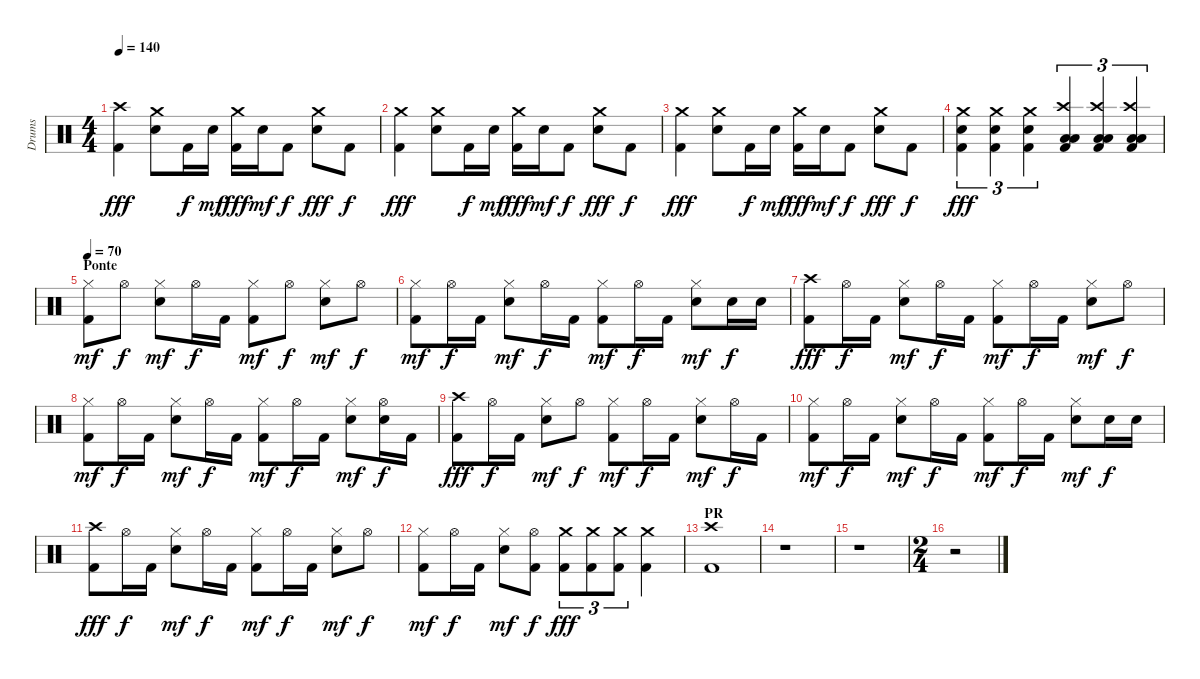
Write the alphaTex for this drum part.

\track ("Drums" "Drums") {instrument percussion}
\staff {score}
\articulation defaults
\ts (4 4)
\tempo 140
\clef neutral
\ks c
("Kick (hit) 2" "Crash high (hit)").4{dy fff} ("Electric Snare (hit)" "Crash medium (hit)").8 "Kick (hit) 2".16{dy f} "Electric Snare (hit)".16{dy mf} ("Kick (hit) 2" "Crash medium (hit)").16{dy fff} "Electric Snare (hit)".16{dy mf} "Kick (hit) 2".8{dy f} ("Electric Snare (hit)" "Crash medium (hit)").8{dy fff} "Kick (hit) 2".8{dy f} |
("Kick (hit) 2" "Crash medium (hit)").4{dy fff} ("Electric Snare (hit)" "Crash medium (hit)").8 "Kick (hit) 2".16{dy f} "Electric Snare (hit)".16{dy mf} ("Kick (hit) 2" "Crash medium (hit)").16{dy fff} "Electric Snare (hit)".16{dy mf} "Kick (hit) 2".8{dy f} ("Electric Snare (hit)" "Crash medium (hit)").8{dy fff} "Kick (hit) 2".8{dy f} |
("Kick (hit) 2" "Crash medium (hit)").4{dy fff} ("Electric Snare (hit)" "Crash medium (hit)").8 "Kick (hit) 2".16{dy f} "Electric Snare (hit)".16{dy mf} ("Kick (hit) 2" "Crash medium (hit)").16{dy fff} "Electric Snare (hit)".16{dy mf} "Kick (hit) 2".8{dy f} ("Electric Snare (hit)" "Crash medium (hit)").8{dy fff} "Kick (hit) 2".8{dy f} |
("Electric Snare (hit)" "Kick (hit) 2" "Crash medium (hit)").4{tu (3 2) dy fff} ("Electric Snare (hit)" "Kick (hit) 2" "Crash medium (hit)").4{tu (3 2)} ("Electric Snare (hit)" "Kick (hit) 2" "Crash medium (hit)").4{tu (3 2)} ("Low Tom (hit)" "Low Tom (hit)" "Kick (hit) 2" "Crash high (hit)").4{tu (3 2)} ("Low Tom (hit)" "Low Tom (hit)" "Kick (hit) 2" "Crash high (hit)").4{tu (3 2)} ("Low Tom (hit)" "Low Tom (hit)" "Kick (hit) 2" "Crash high (hit)").4{tu (3 2)} |
\section ("" "Ponte")
\tempo 70
("Kick (hit) 2" "Hi-Hat (closed)").8{dy mf} "Hi-Hat (open)".8{dy f} ("Electric Snare (hit)" "Hi-Hat (closed)").8{dy mf} "Hi-Hat (open)".16{dy f} "Kick (hit) 2".16 ("Kick (hit) 2" "Hi-Hat (closed)").8{dy mf} "Hi-Hat (open)".8{dy f} ("Electric Snare (hit)" "Hi-Hat (closed)").8{dy mf} "Hi-Hat (open)".8{dy f} |
("Kick (hit) 2" "Hi-Hat (closed)").8{dy mf} "Hi-Hat (open)".16{dy f} "Kick (hit) 2".16 ("Electric Snare (hit)" "Hi-Hat (closed)").8{dy mf} "Hi-Hat (open)".16{dy f} "Kick (hit) 2".16 ("Kick (hit) 2" "Hi-Hat (closed)").8{dy mf} "Hi-Hat (open)".16{dy f} "Kick (hit) 2".16 ("Electric Snare (hit)" "Hi-Hat (closed)").8{dy mf} "Electric Snare (hit)".16{dy f} "Electric Snare (hit)".16 |
("Kick (hit) 2" "Crash high (hit)").8{dy fff} "Hi-Hat (open)".16{dy f} "Kick (hit) 2".16 ("Electric Snare (hit)" "Hi-Hat (closed)").8{dy mf} "Hi-Hat (open)".16{dy f} "Kick (hit) 2".16 ("Kick (hit) 2" "Hi-Hat (closed)").8{dy mf} "Hi-Hat (open)".16{dy f} "Kick (hit) 2".16 ("Electric Snare (hit)" "Hi-Hat (closed)").8{dy mf} "Hi-Hat (open)".8{dy f} |
("Kick (hit) 2" "Hi-Hat (closed)").8{dy mf} "Hi-Hat (open)".16{dy f} "Kick (hit) 2".16 ("Electric Snare (hit)" "Hi-Hat (closed)").8{dy mf} "Hi-Hat (open)".16{dy f} "Kick (hit) 2".16 ("Kick (hit) 2" "Hi-Hat (closed)").8{dy mf} "Hi-Hat (open)".16{dy f} "Kick (hit) 2".16 ("Electric Snare (hit)" "Hi-Hat (closed)").8{dy mf} ("Electric Snare (hit)" "Hi-Hat (open)").16{dy f} "Kick (hit) 2".16 |
("Kick (hit) 2" "Crash high (hit)").8{dy fff} "Hi-Hat (open)".16{dy f} "Kick (hit) 2".16 ("Electric Snare (hit)" "Hi-Hat (closed)").8{dy mf} "Hi-Hat (open)".8{dy f} ("Kick (hit) 2" "Hi-Hat (closed)").8{dy mf} "Hi-Hat (open)".16{dy f} "Kick (hit) 2".16 ("Electric Snare (hit)" "Hi-Hat (closed)").8{dy mf} "Hi-Hat (open)".16{dy f} "Kick (hit) 2".16 |
("Kick (hit) 2" "Hi-Hat (closed)").8{dy mf} "Hi-Hat (open)".16{dy f} "Kick (hit) 2".16 ("Electric Snare (hit)" "Hi-Hat (closed)").8{dy mf} "Hi-Hat (open)".16{dy f} "Kick (hit) 2".16 ("Kick (hit) 2" "Hi-Hat (closed)").8{dy mf} "Hi-Hat (open)".16{dy f} "Kick (hit) 2".16 ("Electric Snare (hit)" "Hi-Hat (closed)").8{dy mf} "Electric Snare (hit)".16{dy f} "Electric Snare (hit)".16 |
("Kick (hit) 2" "Crash high (hit)").8{dy fff} "Hi-Hat (open)".16{dy f} "Kick (hit) 2".16 ("Electric Snare (hit)" "Hi-Hat (closed)").8{dy mf} "Hi-Hat (open)".16{dy f} "Kick (hit) 2".16 ("Kick (hit) 2" "Hi-Hat (closed)").8{dy mf} "Hi-Hat (open)".16{dy f} "Kick (hit) 2".16 ("Electric Snare (hit)" "Hi-Hat (closed)").8{dy mf} "Hi-Hat (open)".8{dy f} |
("Kick (hit) 2" "Hi-Hat (closed)").8{dy mf} "Hi-Hat (open)".16{dy f} "Kick (hit) 2".16 ("Electric Snare (hit)" "Hi-Hat (closed)").8{dy mf} ("Kick (hit) 2" "Hi-Hat (open)").8{dy f} ("Kick (hit) 2" "Crash medium (hit)").8{tu (3 2) dy fff} ("Kick (hit) 2" "Crash medium (hit)").8{tu (3 2)} ("Kick (hit) 2" "Crash medium (hit)").8{tu (3 2)} ("Kick (hit) 2" "Crash medium (hit)").4 |
\section ("" "PR")
("Kick (hit) 2" "Crash high (hit)").1 |
r.1 |
r.1 |
\ts (2 4)
r.2
